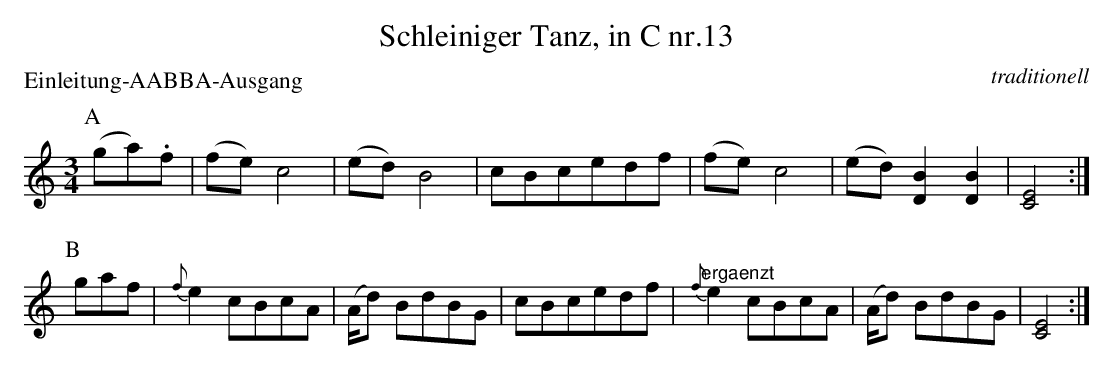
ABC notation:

X:1
T:Schleiniger Tanz, in C nr.13
C:traditionell
P:Einleitung-AABBA-Ausgang
M:3/4
L:1/8
K:C
P:A
(ga).f |\
(fe)c4 | (ed)B4 | cBcedf |\
(fe)c4 | (ed)[B2D2][B2D2] | [C4E4] :|
V:1
P:B
gaf |\
{f}e2cBcA | (A/d) BdBG | cBcedf |\ %im manuskript bricht das stueck hier ab
"^ergaenzt"{f}e2cBcA | (A/d) BdBG | [C4E4] :|
